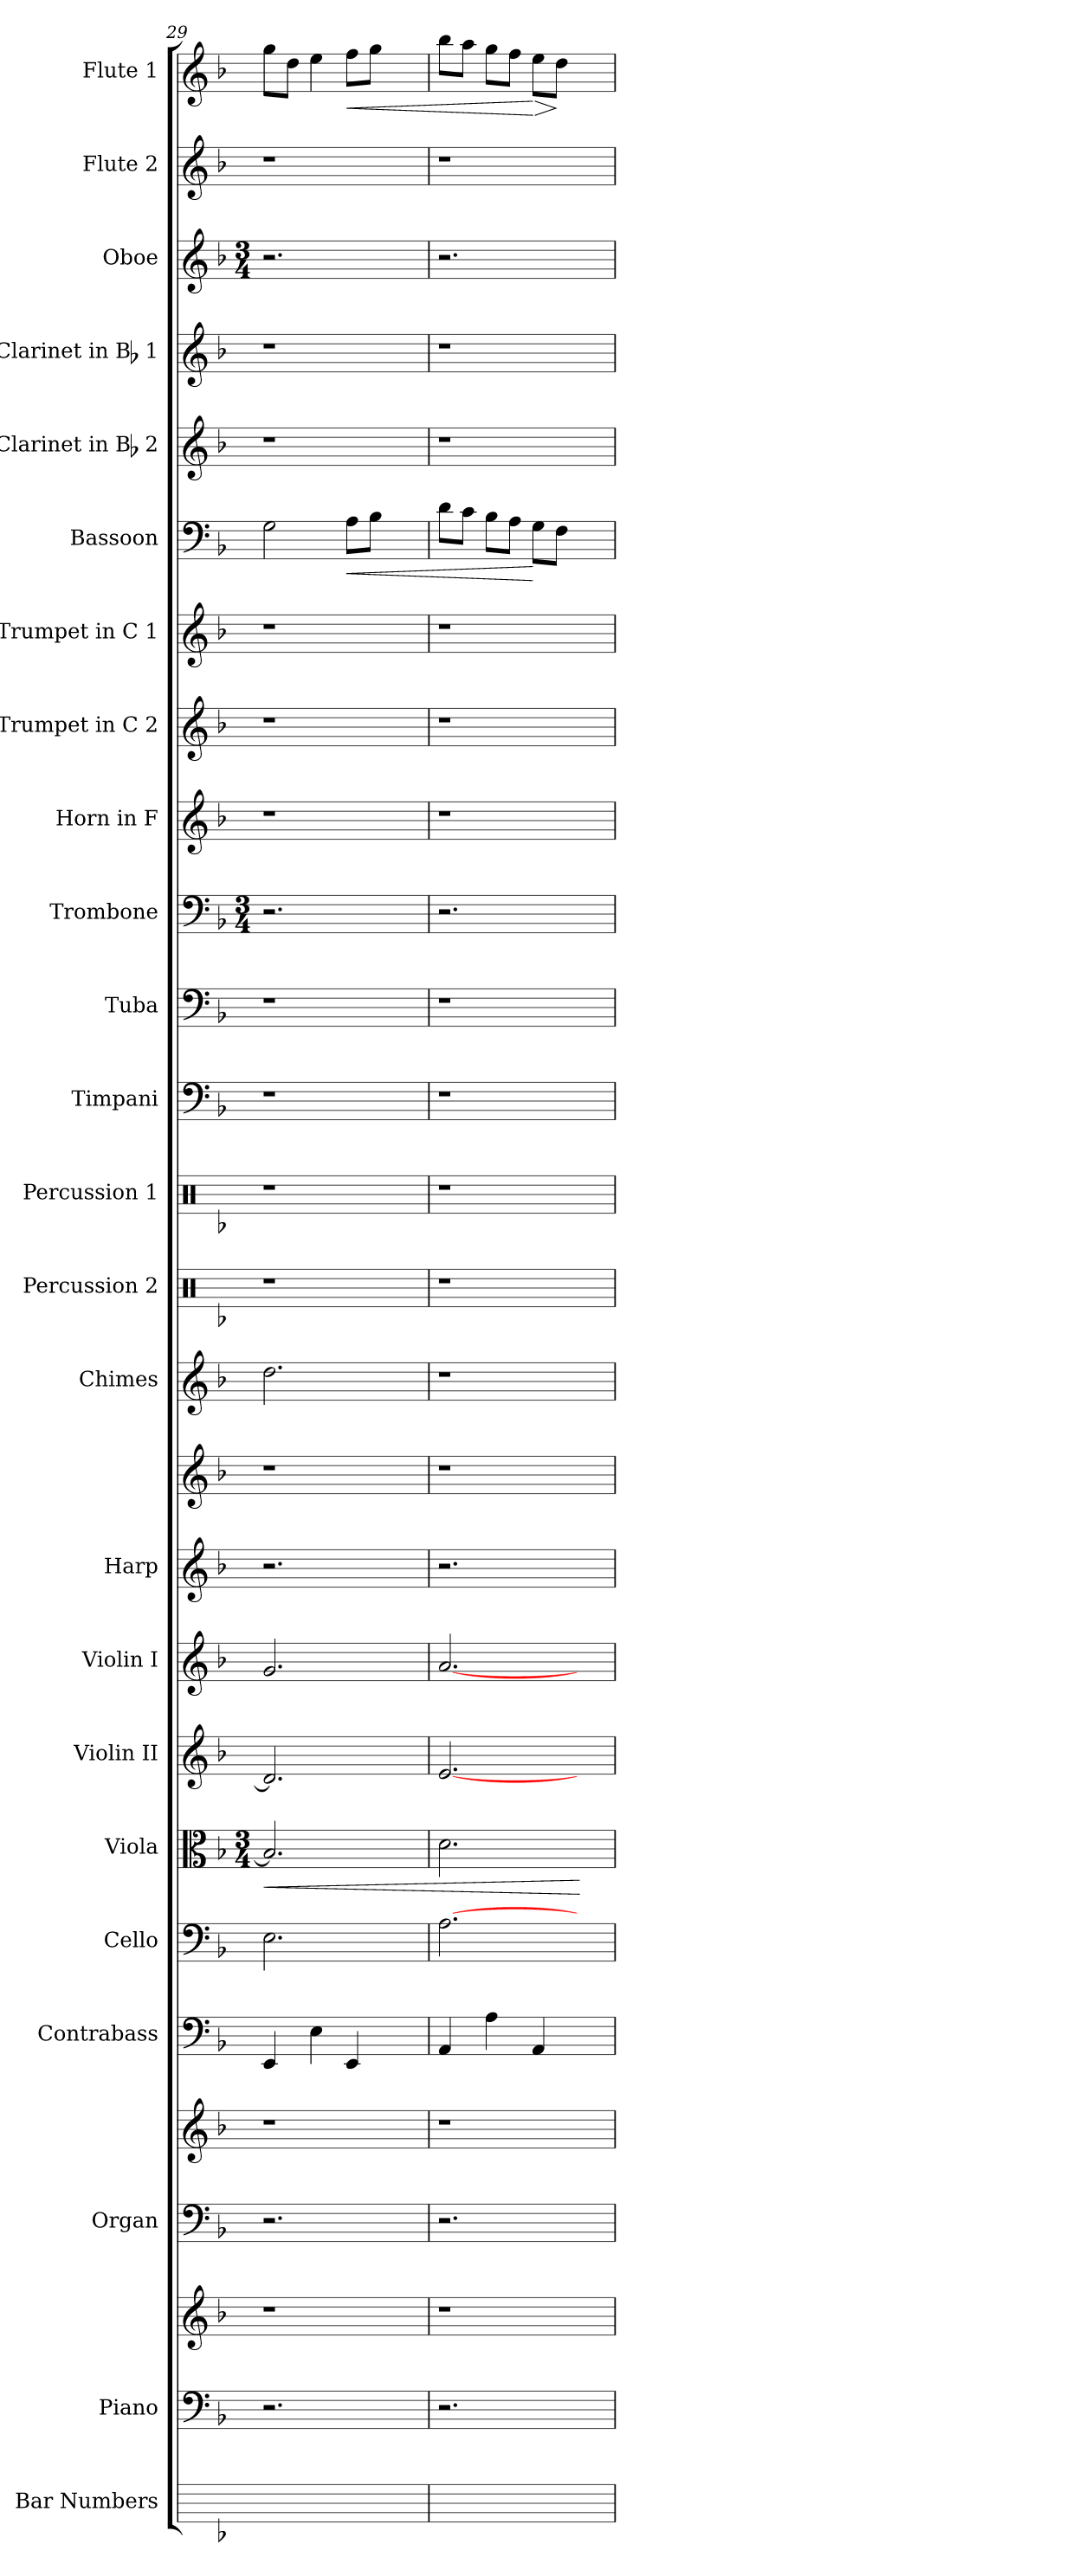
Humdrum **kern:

**kern	**kern	**kern	**kern	**kern	**kern	**kern	**kern	**dynam	**kern	**kern	**kern	**kern	**kern	**kern	**kern	**kern	**kern	**kern	**kern	**kern	**kern	**kern	**dynam	**kern	**kern	**kern	**kern	**kern	**dynam
*part24	*part23	*part23	*part22	*part22	*part21	*part20	*part19	*part19	*part18	*part17	*part16	*part16	*part15	*part14	*part13	*part12	*part11	*part10	*part9	*part8	*part7	*part6	*part6	*part5	*part4	*part3	*part2	*part1	*part1
*staff27	*staff26	*staff25	*staff24	*staff23	*staff22	*staff21	*staff20	*staff20	*staff19	*staff18	*staff17	*staff16	*staff15	*staff14	*staff13	*staff12	*staff11	*staff10	*staff9	*staff8	*staff7	*staff6	*staff6	*staff5	*staff4	*staff3	*staff2	*staff1	*staff1
*I"Bar Numbers	*I"Piano	*	*I"Organ	*	*I"Contrabass	*I"Cello	*I"Viola	*	*I"Violin II	*I"Violin I	*I"Harp	*	*I"Chimes	*I"Percussion 2	*I"Percussion 1	*I"Timpani	*I"Tuba	*I"Trombone	*I"Horn in F	*I"Trumpet in C 2	*I"Trumpet in C 1	*I"Bassoon	*	*I"Clarinet in Bb 2	*I"Clarinet in Bb 1	*I"Oboe	*I"Flute 2	*I"Flute 1	*
*	*I'Pno.	*	*I'Org.	*	*I'Cb.	*	*I'Vla.	*	*I'Vln. II	*I'Vln. I	*I'Hp.	*	*I'Chm.	*I'Perc. 2	*I'Perc. 1	*I'Timp.	*I'Tuba	*I'Tbn.	*	*I'Tpt 2	*I'Tpt 1	*I'Bsn.	*	*I'Cl 2	*I'Cl 1	*I'Ob.	*I'Fl 2	*I'Fl 1	*
*	*clefF4	*clefG2	*clefF4	*clefG2	*clefF4	*clefF4	*clefC3	*	*clefG2	*clefG2	*clefG2	*clefG2	*clefG2	*clefX	*clefX	*clefF4	*clefF4	*clefF4	*clefG2	*clefG2	*clefG2	*clefF4	*	*clefG2	*clefG2	*clefG2	*clefG2	*clefG2	*
*	*	*	*	*	*ITrd7c12	*	*	*	*	*	*	*	*	*	*	*	*	*	*	*	*	*	*	*	*	*	*	*	*
*k[b-]	*k[b-]	*k[b-]	*k[b-]	*k[b-]	*k[b-]	*k[b-]	*k[b-]	*	*k[b-]	*k[b-]	*k[b-]	*k[b-]	*k[b-]	*k[b-]	*k[b-]	*k[b-]	*k[b-]	*k[b-]	*k[b-]	*k[b-]	*k[b-]	*k[b-]	*	*k[b-]	*k[b-]	*k[b-]	*k[b-]	*k[b-]	*
*F:	*F:	*F:	*F:	*F:	*F:	*F:	*F:	*	*F:	*F:	*F:	*F:	*F:	*F:	*F:	*F:	*F:	*F:	*F:	*F:	*F:	*F:	*	*F:	*F:	*F:	*F:	*F:	*
*	*	*	*	*	*	*	*M3/4	*	*	*	*	*	*	*	*	*	*	*M3/4	*	*	*	*	*	*	*	*M3/4	*	*	*
=29	=29	=29	=29	=29	=29	=29	=29	=29	=29	=29	=29	=29	=29	=29	=29	=29	=29	=29	=29	=29	=29	=29	=29	=29	=29	=29	=29	=29	=29
!	!	!	!	!	!	!	!	!LO:HP:b	!	!	!	!	!	!	!	!	!	!	!	!	!	!	!	!	!	!	!	!	!
1ryy	2.r	1r	2.r	1r	4EEE/	2.E\	2.B-/]	<	2.d/]	2.g/	2.r	1r	2.dd\	1r	1r	1r	1r	2.r	1r	1r	1r	2G\	.	1r	1r	2.r	1r	8gg\L	.
.	.	.	.	.	.	.	.	.	.	.	.	.	.	.	.	.	.	.	.	.	.	.	.	.	.	.	.	8dd\J	.
.	.	.	.	.	4EE\	.	.	.	.	.	.	.	.	.	.	.	.	.	.	.	.	.	.	.	.	.	.	4ee\	.
!	!	!	!	!	!	!	!	!	!	!	!	!	!	!	!	!	!	!	!	!	!	!	!LO:HP:b	!	!	!	!	!	!LO:HP:b
.	.	.	.	.	4EEE/	.	.	.	.	.	.	.	.	.	.	.	.	.	.	.	.	8A\L	<	.	.	.	.	8ff\L	<
.	.	.	.	.	.	.	.	.	.	.	.	.	.	.	.	.	.	.	.	.	.	8B-\J	.	.	.	.	.	8gg\J	.
.	4ryy	.	4ryy	.	4ryy	4ryy	4ryy	.	4ryy	4ryy	4ryy	.	4ryy	.	.	.	.	4ryy	.	.	.	4ryy	.	.	.	4ryy	.	4ryy	.
=30	=30	=30	=30	=30	=30	=30	=30	=30	=30	=30	=30	=30	=30	=30	=30	=30	=30	=30	=30	=30	=30	=30	=30	=30	=30	=30	=30	=30	=30
1ryy	2.r	1r	2.r	1r	4AAA/	[2.A\	2.d\	.	[2.e/	[2.a/	2.r	1r	1r	1r	1r	1r	1r	2.r	1r	1r	1r	8d\L	.	1r	1r	2.r	1r	8bb-\L	.
.	.	.	.	.	.	.	.	.	.	.	.	.	.	.	.	.	.	.	.	.	.	8c\J	.	.	.	.	.	8aa\J	.
.	.	.	.	.	4AA\	.	.	.	.	.	.	.	.	.	.	.	.	.	.	.	.	8B-\L	.	.	.	.	.	8gg\L	.
.	.	.	.	.	.	.	.	.	.	.	.	.	.	.	.	.	.	.	.	.	.	8A\J	.	.	.	.	.	8ff\J	.
!	!	!	!	!	!	!	!	!	!	!	!	!	!	!	!	!	!	!	!	!	!	!	!	!	!	!	!	!	!LO:HP:n=1:b
.	.	.	.	.	4AAA/	.	.	.	.	.	.	.	.	.	.	.	.	.	.	.	.	8G\L	[	.	.	.	.	8ee\L	[ >
.	.	.	.	.	.	.	.	.	.	.	.	.	.	.	.	.	.	.	.	.	.	8F\J	.	.	.	.	.	8dd\J	]
.	4ryy	.	4ryy	.	4ryy	4ryy	4ryy	[	4ryy	4ryy	4ryy	.	.	.	.	.	.	4ryy	.	.	.	4ryy	.	.	.	4ryy	.	4ryy	.
=	=	=	=	=	=	=	=	=	=	=	=	=	=	=	=	=	=	=	=	=	=	=	=	=	=	=	=	=	=
*-	*-	*-	*-	*-	*-	*-	*-	*-	*-	*-	*-	*-	*-	*-	*-	*-	*-	*-	*-	*-	*-	*-	*-	*-	*-	*-	*-	*-	*-
